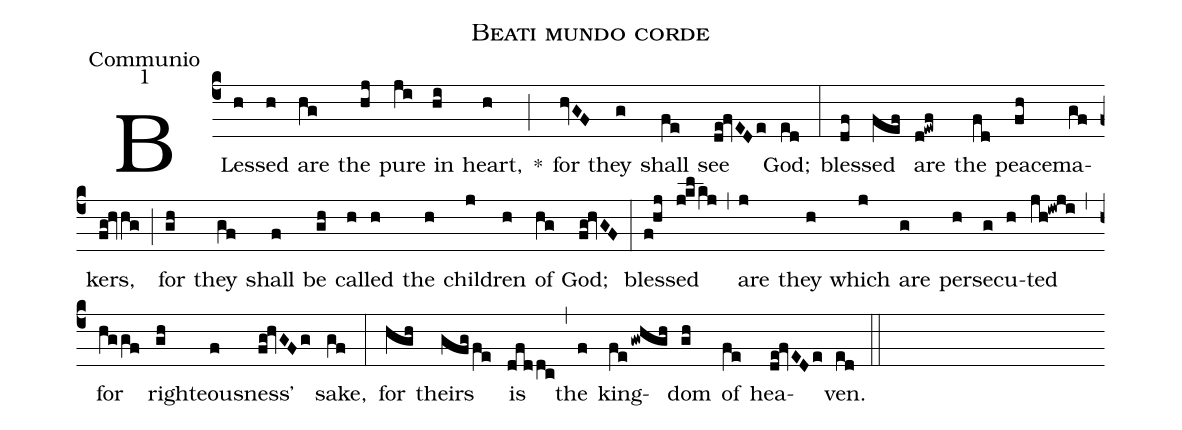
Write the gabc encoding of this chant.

name:Beati mundo corde;
office-part:Communio;
mode:1;
%%
(c4) BLes(h)sed(h) are(hg) the(hj) pure(ji) in(hi) heart,(h) *(;) for(hvGF) they(g) shall(fe) see(de!fvEDe) God;(ed) (:) bles(df)sed(fef) are(d!ewf) the(fd) peace(fh)ma(gf)kers,(fg!hvhg) (;) for(gh) they(gf) shall(f) be(gh) cal(h)led(h) the(h) chil(j)dren(h) of(hg) God;(fg!hvGF) (:) bles(f!hj)sed(j!kl/kj) (,) are(j) they(h) which(j) are(g) per(h)se(g)cu(h)ted(jh!iwji) (,) for(hggf) righ(gh)teous(f)ness'(fg!hvGFg) sake,(gf) (:) for(hgh) theirs(gfg/fe) is(dfddc) (,) the(f) king(fe/gwhgh)dom(gh) of(fe) hea(de!fvEDe)ven.(ed) (::)
